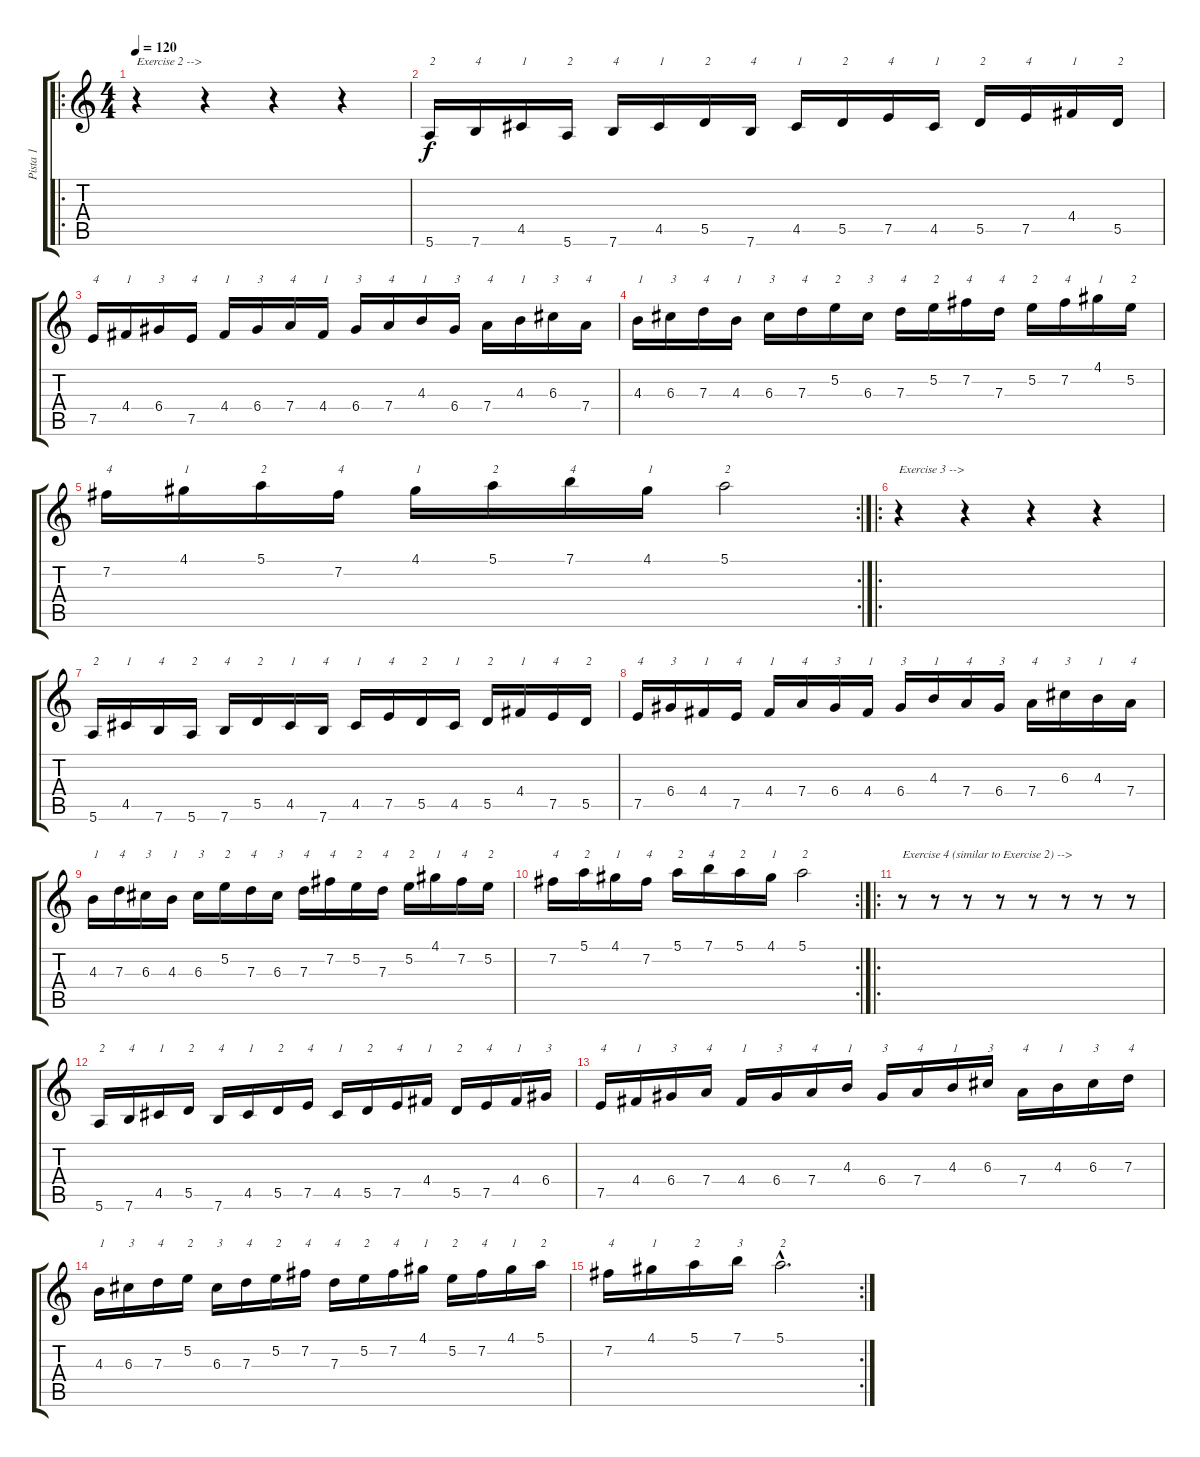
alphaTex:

\track ("Pista 1" "Pista 1") {instrument acousticguitarnylon}
\staff {score tabs}
\tuning (E4 B3 G3 D3 A2 E2) {hide}
\ro
\ts (4 4)
\tempo 120
\clef g2
\ks c
r.4{txt "Exercise 2 -->" dy f} r.4 r.4 r.4 |
5.6.16{txt "2"} 7.6.16{txt "4"} 4.5.16{txt "1"} 5.6.16{txt "2"} 7.6.16{txt "4"} 4.5.16{txt "1"} 5.5.16{txt "2"} 7.6.16{txt "4"} 4.5.16{txt "1"} 5.5.16{txt "2"} 7.5.16{txt "4"} 4.5.16{txt "1"} 5.5.16{txt "2"} 7.5.16{txt "4"} 4.4.16{txt "1"} 5.5.16{txt "2"} |
7.5.16{txt "4"} 4.4.16{txt "1"} 6.4.16{txt "3"} 7.5.16{txt "4"} 4.4.16{txt "1"} 6.4.16{txt "3"} 7.4.16{txt "4"} 4.4.16{txt "1"} 6.4.16{txt "3"} 7.4.16{txt "4"} 4.3.16{txt "1"} 6.4.16{txt "3"} 7.4.16{txt "4"} 4.3.16{txt "1"} 6.3.16{txt "3"} 7.4.16{txt "4"} |
4.3.16{txt "1"} 6.3.16{txt "3"} 7.3.16{txt "4"} 4.3.16{txt "1"} 6.3.16{txt "3"} 7.3.16{txt "4"} 5.2.16{txt "2"} 6.3.16{txt "3"} 7.3.16{txt "4"} 5.2.16{txt "2"} 7.2.16{txt "4"} 7.3.16{txt "4"} 5.2.16{txt "2"} 7.2.16{txt "4"} 4.1.16{txt "1"} 5.2.16{txt "2"} |
\rc 2
7.2.16{txt "4"} 4.1.16{txt "1"} 5.1.16{txt "2"} 7.2.16{txt "4"} 4.1.16{txt "1"} 5.1.16{txt "2"} 7.1.16{txt "4"} 4.1.16{txt "1"} 5.1.2{txt "2"} |
\ro
r.4{txt "Exercise 3 -->"} r.4 r.4 r.4 |
5.6.16{txt "2"} 4.5.16{txt "1"} 7.6.16{txt "4"} 5.6.16{txt "2"} 7.6.16{txt "4"} 5.5.16{txt "2"} 4.5.16{txt "1"} 7.6.16{txt "4"} 4.5.16{txt "1"} 7.5.16{txt "4"} 5.5.16{txt "2"} 4.5.16{txt "1"} 5.5.16{txt "2"} 4.4.16{txt "1"} 7.5.16{txt "4"} 5.5.16{txt "2"} |
7.5.16{txt "4"} 6.4.16{txt "3"} 4.4.16{txt "1"} 7.5.16{txt "4"} 4.4.16{txt "1"} 7.4.16{txt "4"} 6.4.16{txt "3"} 4.4.16{txt "1"} 6.4.16{txt "3"} 4.3.16{txt "1"} 7.4.16{txt "4"} 6.4.16{txt "3"} 7.4.16{txt "4"} 6.3.16{txt "3"} 4.3.16{txt "1"} 7.4.16{txt "4"} |
4.3.16{txt "1"} 7.3.16{txt "4"} 6.3.16{txt "3"} 4.3.16{txt "1"} 6.3.16{txt "3"} 5.2.16{txt "2"} 7.3.16{txt "4"} 6.3.16{txt "3"} 7.3.16{txt "4"} 7.2.16{txt "4"} 5.2.16{txt "2"} 7.3.16{txt "4"} 5.2.16{txt "2"} 4.1.16{txt "1"} 7.2.16{txt "4"} 5.2.16{txt "2"} |
\rc 2
7.2.16{txt "4"} 5.1.16{txt "2"} 4.1.16{txt "1"} 7.2.16{txt "4"} 5.1.16{txt "2"} 7.1.16{txt "4"} 5.1.16{txt "2"} 4.1.16{txt "1"} 5.1.2{txt "2"} |
\ro
r.8{txt "Exercise 4 (similar to Exercise 2) -->"} r.8 r.8 r.8 r.8 r.8 r.8 r.8 |
5.6.16{txt "2"} 7.6.16{txt "4"} 4.5.16{txt "1"} 5.5.16{txt "2"} 7.6.16{txt "4"} 4.5.16{txt "1"} 5.5.16{txt "2"} 7.5.16{txt "4"} 4.5.16{txt "1"} 5.5.16{txt "2"} 7.5.16{txt "4"} 4.4.16{txt "1"} 5.5.16{txt "2"} 7.5.16{txt "4"} 4.4.16{txt "1"} 6.4.16{txt "3"} |
7.5.16{txt "4"} 4.4.16{txt "1"} 6.4.16{txt "3"} 7.4.16{txt "4"} 4.4.16{txt "1"} 6.4.16{txt "3"} 7.4.16{txt "4"} 4.3.16{txt "1"} 6.4.16{txt "3"} 7.4.16{txt "4"} 4.3.16{txt "1"} 6.3.16{txt "3"} 7.4.16{txt "4"} 4.3.16{txt "1"} 6.3.16{txt "3"} 7.3.16{txt "4"} |
4.3.16{txt "1"} 6.3.16{txt "3"} 7.3.16{txt "4"} 5.2.16{txt "2"} 6.3.16{txt "3"} 7.3.16{txt "4"} 5.2.16{txt "2"} 7.2.16{txt "4"} 7.3.16{txt "4"} 5.2.16{txt "2"} 7.2.16{txt "4"} 4.1.16{txt "1"} 5.2.16{txt "2"} 7.2.16{txt "4"} 4.1.16{txt "1"} 5.1.16{txt "2"} |
\rc 2
7.2.16{txt "4"} 4.1.16{txt "1"} 5.1.16{txt "2"} 7.1.16{txt "3"} 5.1{hac}.2{d txt "2"}
